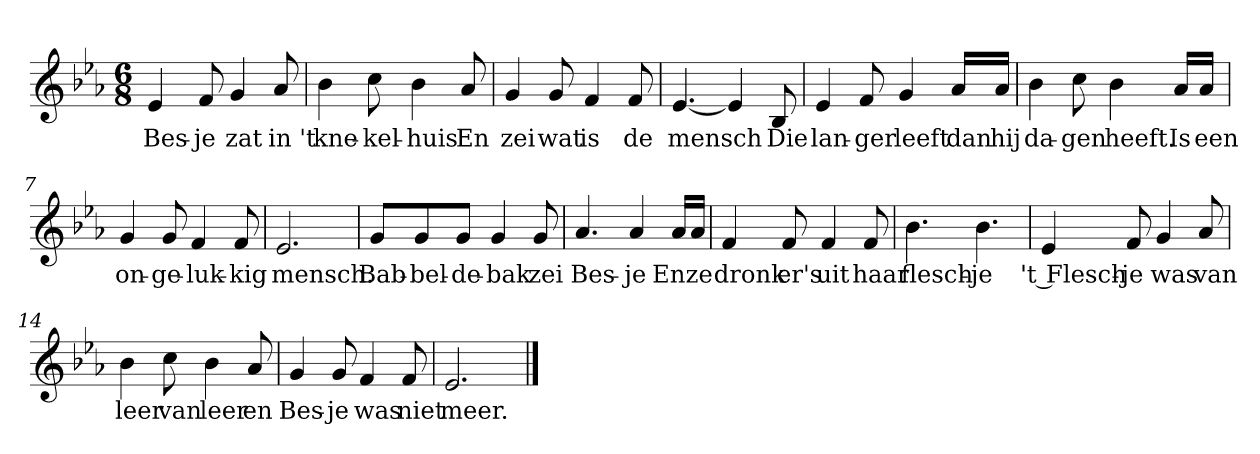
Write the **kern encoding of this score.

**kern	**text
*part1	*part1
*staff1	*staff1
*clefG2	*
*k[b-e-a-]	*
*E-:	*
*M6/8	*
*MM120	*
=1	=1
4e-	Bes-
8f	-je
4g	zat
8a-	in 't
=2	=2
4b-	kne-
8cc	-kel-
4b-	-huis
8a-	En
=3	=3
4g	zei
8g	wat
4f	is
8f	de
=4	=4
[4.e-	mensch
4e-]	.
8B-	Die
=5	=5
4e-	lan-
8f	-ger
4g	leeft
16a-/LL	dan
16a-/JJ	hij
=6	=6
4b-	da-
8cc	-gen
4b-	heeft.
16a-/LL	Is
16a-/JJ	een
=7	=7
4g	on-
8g	-ge-
4f	-luk-
8f	-kig
=8	=8
2.e-	mensch.
=9	=9
8g/L	Bab-
8g/	-bel-
8g/J	-de-
4g	-bak
8g	zei
=10	=10
4.a-	Bes-
4a-	-je
16a-/LL	En
16a-/JJ	ze
=11	=11
4f	dronk
8f	er's
4f	uit
8f	haar
=12	=12
4.b-	flesch-
4.b-	-je
=13	=13
4e-	't Flesch-
8f	-je
4g	was
8a-	van
=14	=14
4b-	leer
8cc	van
4b-	leer
8a-	en
=15	=15
4g	Bes-
8g	-je
4f	was
8f	niet
=16	=16
2.e-	meer.
==	==
*-	*-
